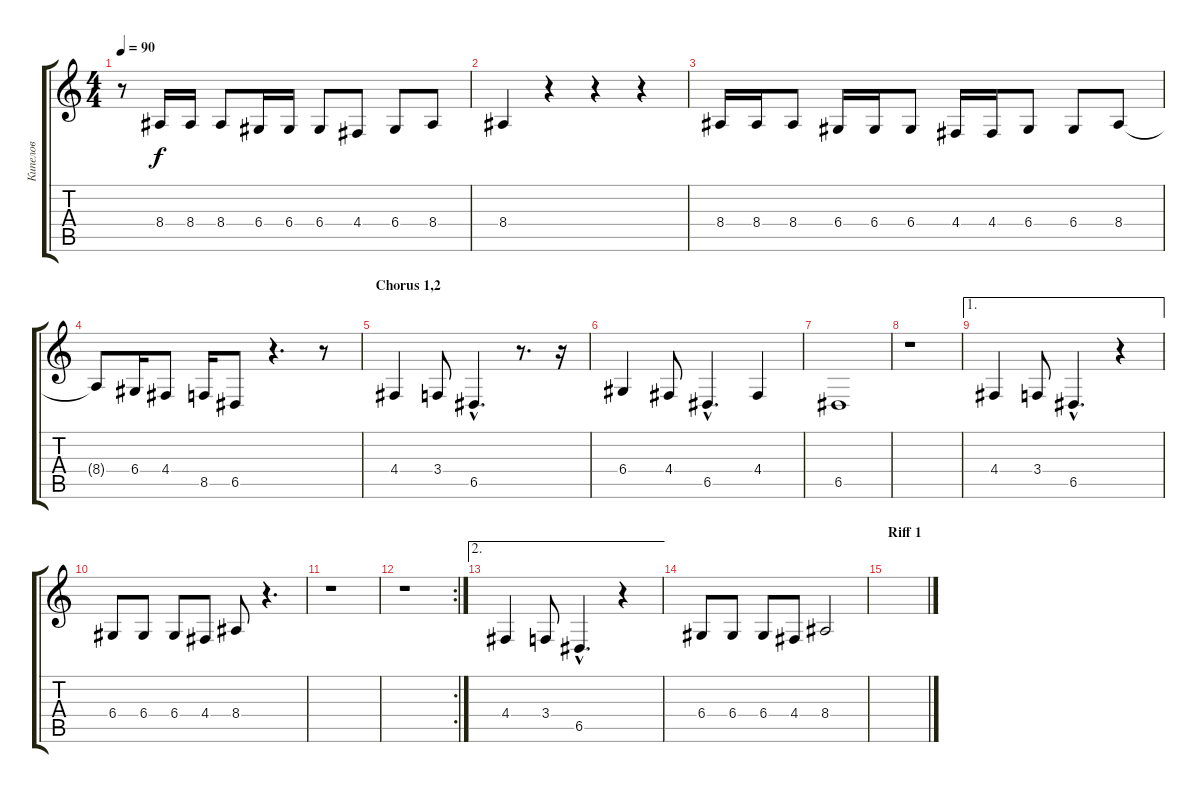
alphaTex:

\track ("Кипелов" "Кипелов") {instrument tenorsax}
\staff {score tabs}
\tuning (E4 B3 G3 D3 A2 E2) {hide}
\ts (4 4)
\tempo 90
\clef g2
\ks c
r.8{dy f} 8.4.16 8.4.16 8.4.8 6.4.16 6.4.16 6.4.8 4.4.8 6.4.8 8.4.8 |
8.4.4 r.4 r.4 r.4 |
8.4.16 8.4.16 8.4.8 6.4.16 6.4.16 6.4.8 4.4.16 4.4.16 6.4.8 6.4.8 8.4.8 |
8.4{t}.8 6.4.16 4.4.8 8.5.16 6.5.8 r.4{d} r.8 |
\section ("" "Chorus 1,2")
4.4.4 3.4.8 6.5{hac}.4{d} r.8{d} r.16 |
6.4.4 4.4.8 6.5{hac}.4{d} 4.4.4 |
6.5.1 |
r.1 |
\ae 1
4.4.4 3.4.8 6.5{hac}.4{d} r.4 |
6.4.8 6.4.8 6.4.8 4.4.8 8.4.8 r.4{d} |
r.1 |
\rc 2
r.1 |
\ae 2
4.4.4 3.4.8 6.5{hac}.4{d} r.4 |
6.4.8 6.4.8 6.4.8 4.4.8 8.4.2 |
\section ("" "Riff 1")
